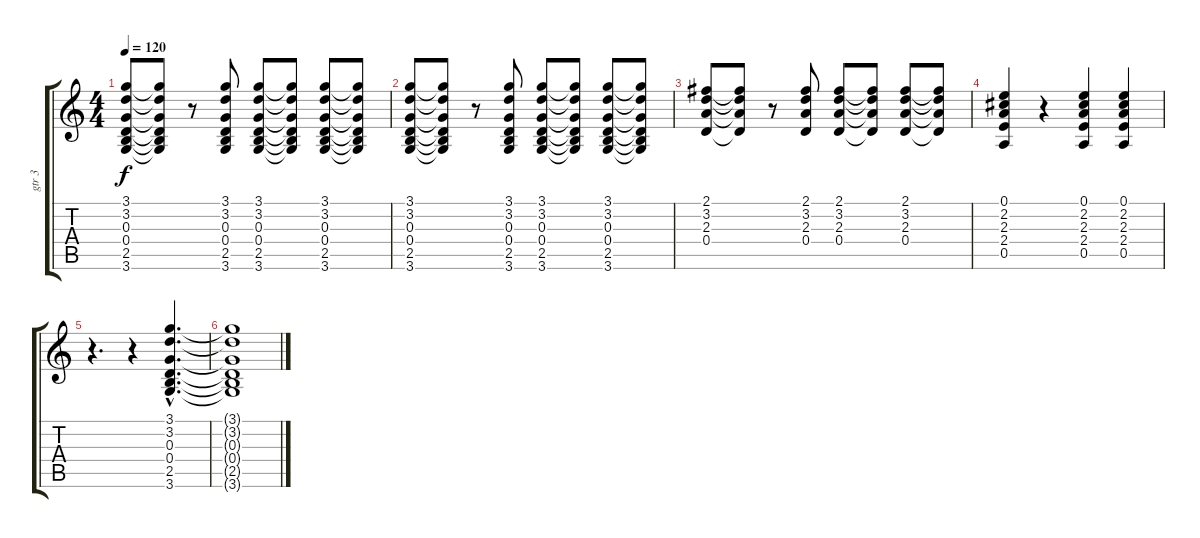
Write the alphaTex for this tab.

\track ("gtr 3" "gtr 3") {instrument acousticguitarsteel}
\staff {score tabs}
\tuning (E4 B3 G3 D3 A2 E2) {hide}
\ts (4 4)
\tempo 120
\clef g2
\ks c
(3.1 3.2 0.3 0.4 2.5 3.6).8{dy f} (3.1{t} 3.2{t} 0.3{t} 0.4{t} 2.5{t} 3.6{t}).8 r.8 (3.1 3.2 0.3 0.4 2.5 3.6).8 (3.1 3.2 0.3 0.4 2.5 3.6).8 (3.1{t} 3.2{t} 0.3{t} 0.4{t} 2.5{t} 3.6{t}).8 (3.1 3.2 0.3 0.4 2.5 3.6).8 (3.1{t} 3.2{t} 0.3{t} 0.4{t} 2.5{t} 3.6{t}).8 |
(3.1 3.2 0.3 0.4 2.5 3.6).8 (3.1{t} 3.2{t} 0.3{t} 0.4{t} 2.5{t} 3.6{t}).8 r.8 (3.1 3.2 0.3 0.4 2.5 3.6).8 (3.1 3.2 0.3 0.4 2.5 3.6).8 (3.1{t} 3.2{t} 0.3{t} 0.4{t} 2.5{t} 3.6{t}).8 (3.1 3.2 0.3 0.4 2.5 3.6).8 (3.1{t} 3.2{t} 0.3{t} 0.4{t} 2.5{t} 3.6{t}).8 |
(2.1 3.2 2.3 0.4).8 (2.1{t} 3.2{t} 2.3{t} 0.4{t}).8 r.8 (2.1 3.2 2.3 0.4).8 (2.1 3.2 2.3 0.4).8 (2.1{t} 3.2{t} 2.3{t} 0.4{t}).8 (2.1 3.2 2.3 0.4).8 (2.1{t} 3.2{t} 2.3{t} 0.4{t}).8 |
(0.1 2.2 2.3 2.4 0.5).4 r.4 (0.1 2.2 2.3 2.4 0.5).4 (0.1 2.2 2.3 2.4 0.5).4 |
r.4{d} r.4 (3.1{hac} 3.2{hac} 0.3{hac} 0.4{hac} 2.5{hac} 3.6{hac}).4{d} |
(3.1{t} 3.2{t} 0.3{t} 0.4{t} 2.5{t} 3.6{t}).1
